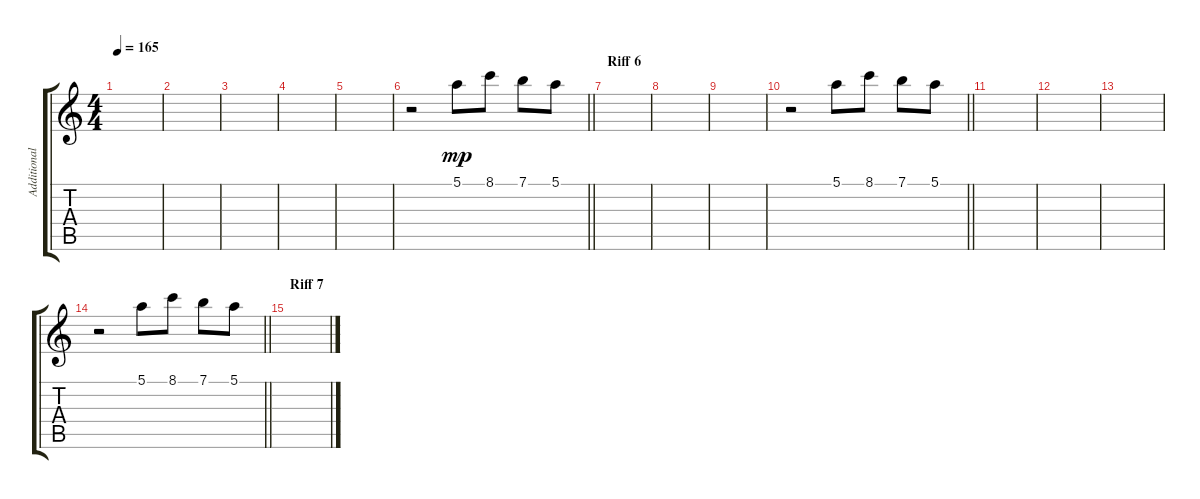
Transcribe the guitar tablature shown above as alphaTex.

\track ("Additional Guitar" "Additional") {instrument distortionguitar}
\staff {score tabs}
\tuning (E4 B3 G3 D3 A2 E2) {hide}
\ts (4 4)
\tempo 165
\clef g2
\ks c
|
|
|
|
|
\barLineRight lightlight
r.2 5.1.8{dy mp} 8.1.8 7.1.8 5.1.8 |
\section ("" "Riff 6")
|
|
|
\barLineRight lightlight
r.2 5.1.8 8.1.8 7.1.8 5.1.8 |
|
|
|
\barLineRight lightlight
r.2 5.1.8 8.1.8 7.1.8 5.1.8 |
\section ("" "Riff 7")
